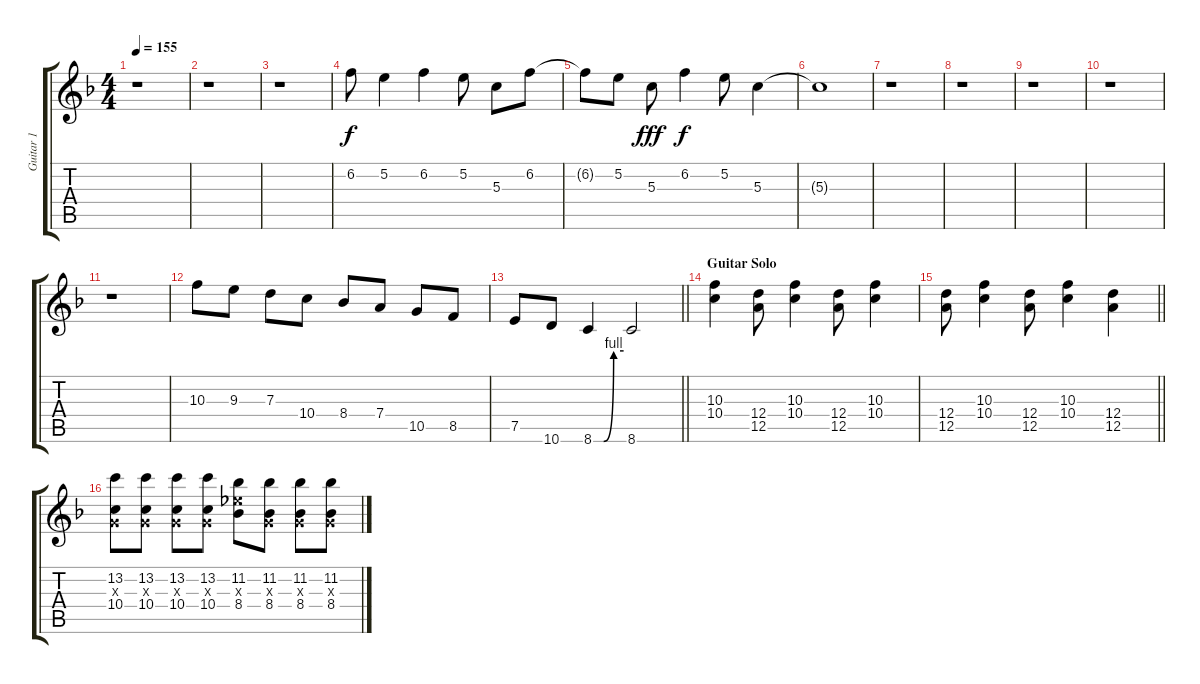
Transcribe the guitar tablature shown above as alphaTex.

\track ("Guitar 1" "Guitar 1") {instrument distortionguitar}
\staff {score tabs}
\tuning (E4 B3 G3 D3 A2 E2) {hide}
\ts (4 4)
\tempo 155
\clef g2
\ks f
r.1{dy f} |
r.1 |
r.1 |
6.2.8{volume 12} 5.2.4 6.2.4 5.2.8 5.3.8 6.2.8 |
6.2{t}.8 5.2.8 5.3.8{dy fff} 6.2.4{dy f} 5.2.8 5.3.4 |
5.3{t}.1 |
r.1 |
r.1 |
r.1 |
r.1 |
r.1 |
10.3.8{volume 15} 9.3.8 7.3.8 10.4.8 8.4.8 7.4.8 10.5.8 8.5.8 |
\barLineRight lightlight
7.5.8 10.6.8 8.6{be (custom 0 0 20 0 40 4 60 4)}.4 8.6.2 |
\section ("" "Guitar Solo")
(10.3 10.4).4 (12.4 12.5).8 (10.3 10.4).4 (12.4 12.5).8 (10.3 10.4).4 |
\barLineRight lightlight
(12.4 12.5).8 (10.3 10.4).4 (12.4 12.5).8 (10.3 10.4).4 (12.4 12.5).4 |
(13.2 0.3{x} 10.4).8 (13.2 0.3{x} 10.4).8 (13.2 0.3{x} 10.4).8 (13.2 0.3{x} 10.4).8 (11.2 8.3{x} 8.4).8 (11.2 0.3{x} 8.4).8 (11.2 0.3{x} 8.4).8 (11.2 0.3{x} 8.4).8
